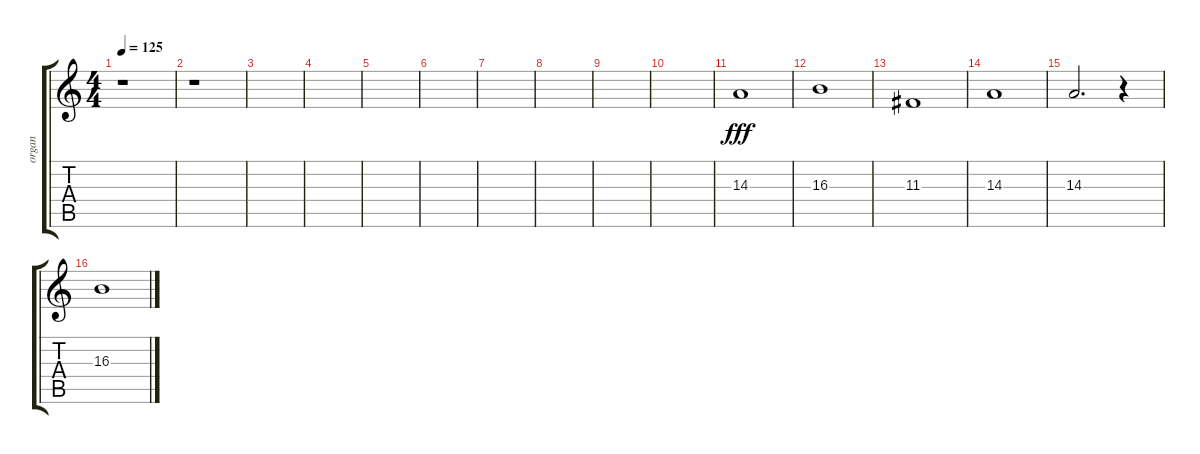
\track ("organ" "organ") {instrument tremolostrings}
\staff {score tabs}
\tuning (E4 B3 G3 D3 A2 E2) {hide}
\ts (4 4)
\tempo 125
\clef g2
\ks c
r.1{dy f} |
r.1 |
|
|
|
|
|
|
|
|
14.3.1{dy fff} |
16.3.1 |
11.3.1 |
14.3.1 |
14.3.2{d} r.4 |
16.3.1
